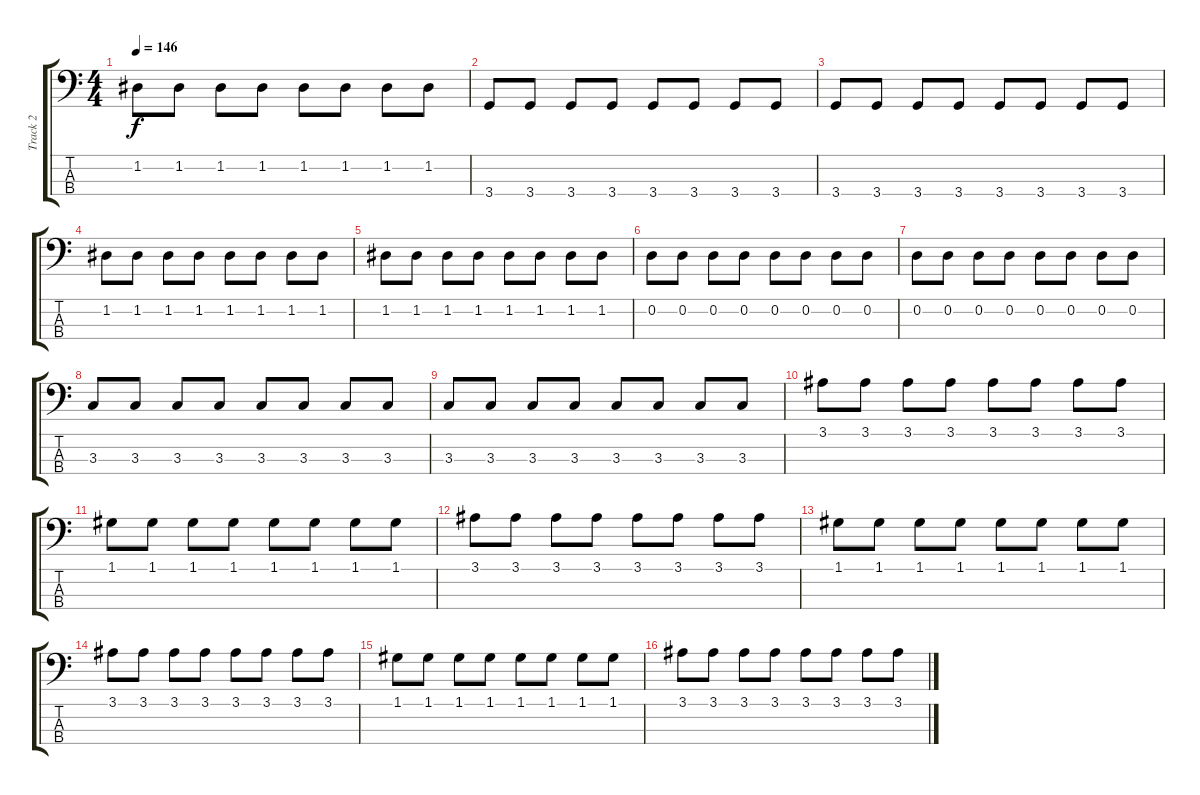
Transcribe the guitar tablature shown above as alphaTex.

\track ("Track 2" "Track 2") {instrument electricbasspick}
\staff {score tabs}
\tuning (G2 D2 A1 E1) {hide}
\ts (4 4)
\tempo 146
\clef f4
\ks c
1.2.8{dy f} 1.2.8 1.2.8 1.2.8 1.2.8 1.2.8 1.2.8 1.2.8 |
3.4.8 3.4.8 3.4.8 3.4.8 3.4.8 3.4.8 3.4.8 3.4.8 |
3.4.8 3.4.8 3.4.8 3.4.8 3.4.8 3.4.8 3.4.8 3.4.8 |
1.2.8 1.2.8 1.2.8 1.2.8 1.2.8 1.2.8 1.2.8 1.2.8 |
1.2.8 1.2.8 1.2.8 1.2.8 1.2.8 1.2.8 1.2.8 1.2.8 |
0.2.8 0.2.8 0.2.8 0.2.8 0.2.8 0.2.8 0.2.8 0.2.8 |
0.2.8 0.2.8 0.2.8 0.2.8 0.2.8 0.2.8 0.2.8 0.2.8 |
3.3.8 3.3.8 3.3.8 3.3.8 3.3.8 3.3.8 3.3.8 3.3.8 |
3.3.8 3.3.8 3.3.8 3.3.8 3.3.8 3.3.8 3.3.8 3.3.8 |
3.1.8 3.1.8 3.1.8 3.1.8 3.1.8 3.1.8 3.1.8 3.1.8 |
1.1.8 1.1.8 1.1.8 1.1.8 1.1.8 1.1.8 1.1.8 1.1.8 |
3.1.8 3.1.8 3.1.8 3.1.8 3.1.8 3.1.8 3.1.8 3.1.8 |
1.1.8 1.1.8 1.1.8 1.1.8 1.1.8 1.1.8 1.1.8 1.1.8 |
3.1.8 3.1.8 3.1.8 3.1.8 3.1.8 3.1.8 3.1.8 3.1.8 |
1.1.8 1.1.8 1.1.8 1.1.8 1.1.8 1.1.8 1.1.8 1.1.8 |
3.1.8 3.1.8 3.1.8 3.1.8 3.1.8 3.1.8 3.1.8 3.1.8
